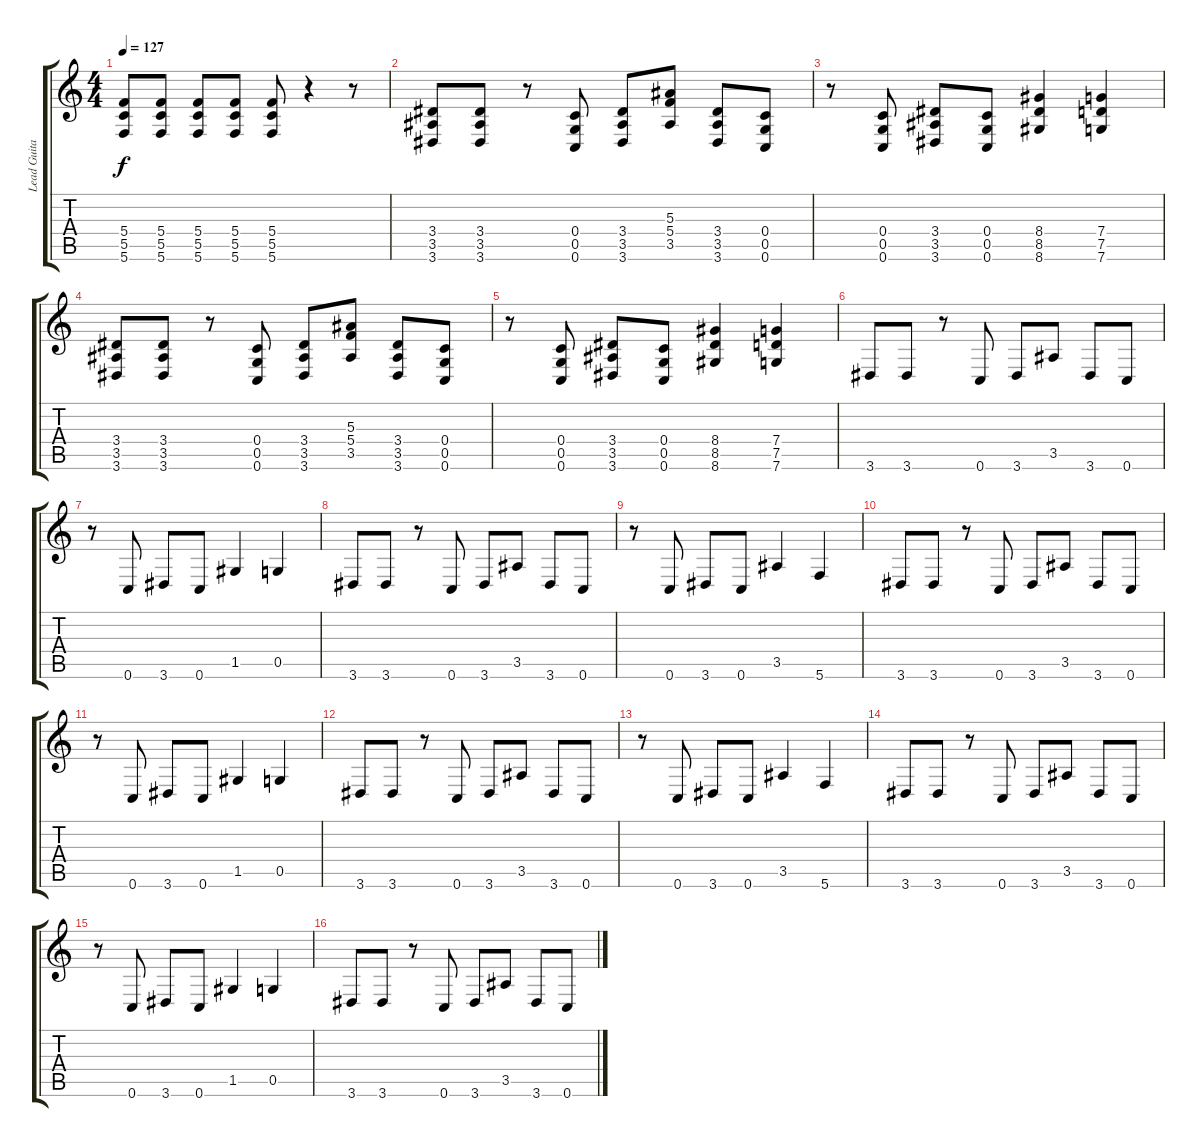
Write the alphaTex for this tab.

\track ("Lead Guitar" "Lead Guita") {instrument distortionguitar}
\staff {score tabs}
\tuning (D4 A3 F3 C3 G2 C2) {hide}
\ts (4 4)
\tempo 127
\clef g2
\ks c
(5.4 5.5 5.6).8{dy f} (5.4 5.5 5.6).8 (5.4 5.5 5.6).8 (5.4 5.5 5.6).8 (5.4 5.5 5.6).8 r.4 r.8 |
(3.4 3.5 3.6).8 (3.4 3.5 3.6).8 r.8 (0.4 0.5 0.6).8 (3.4 3.5 3.6).8 (5.3 5.4 3.5).8 (3.4 3.5 3.6).8 (0.4 0.5 0.6).8 |
r.8 (0.4 0.5 0.6).8 (3.4 3.5 3.6).8 (0.4 0.5 0.6).8 (8.4 8.5 8.6).4 (7.4 7.5 7.6).4 |
(3.4 3.5 3.6).8 (3.4 3.5 3.6).8 r.8 (0.4 0.5 0.6).8 (3.4 3.5 3.6).8 (5.3 5.4 3.5).8 (3.4 3.5 3.6).8 (0.4 0.5 0.6).8 |
r.8 (0.4 0.5 0.6).8 (3.4 3.5 3.6).8 (0.4 0.5 0.6).8 (8.4 8.5 8.6).4 (7.4 7.5 7.6).4 |
3.6.8 3.6.8 r.8 0.6.8 3.6.8 3.5.8 3.6.8 0.6.8 |
r.8 0.6.8 3.6.8 0.6.8 1.5.4 0.5.4 |
3.6.8 3.6.8 r.8 0.6.8 3.6.8 3.5.8 3.6.8 0.6.8 |
r.8 0.6.8 3.6.8 0.6.8 3.5.4 5.6.4 |
3.6.8 3.6.8 r.8 0.6.8 3.6.8 3.5.8 3.6.8 0.6.8 |
r.8 0.6.8 3.6.8 0.6.8 1.5.4 0.5.4 |
3.6.8 3.6.8 r.8 0.6.8 3.6.8 3.5.8 3.6.8 0.6.8 |
r.8 0.6.8 3.6.8 0.6.8 3.5.4 5.6.4 |
3.6.8 3.6.8 r.8 0.6.8 3.6.8 3.5.8 3.6.8 0.6.8 |
r.8 0.6.8 3.6.8 0.6.8 1.5.4 0.5.4 |
3.6.8 3.6.8 r.8 0.6.8 3.6.8 3.5.8 3.6.8 0.6.8
